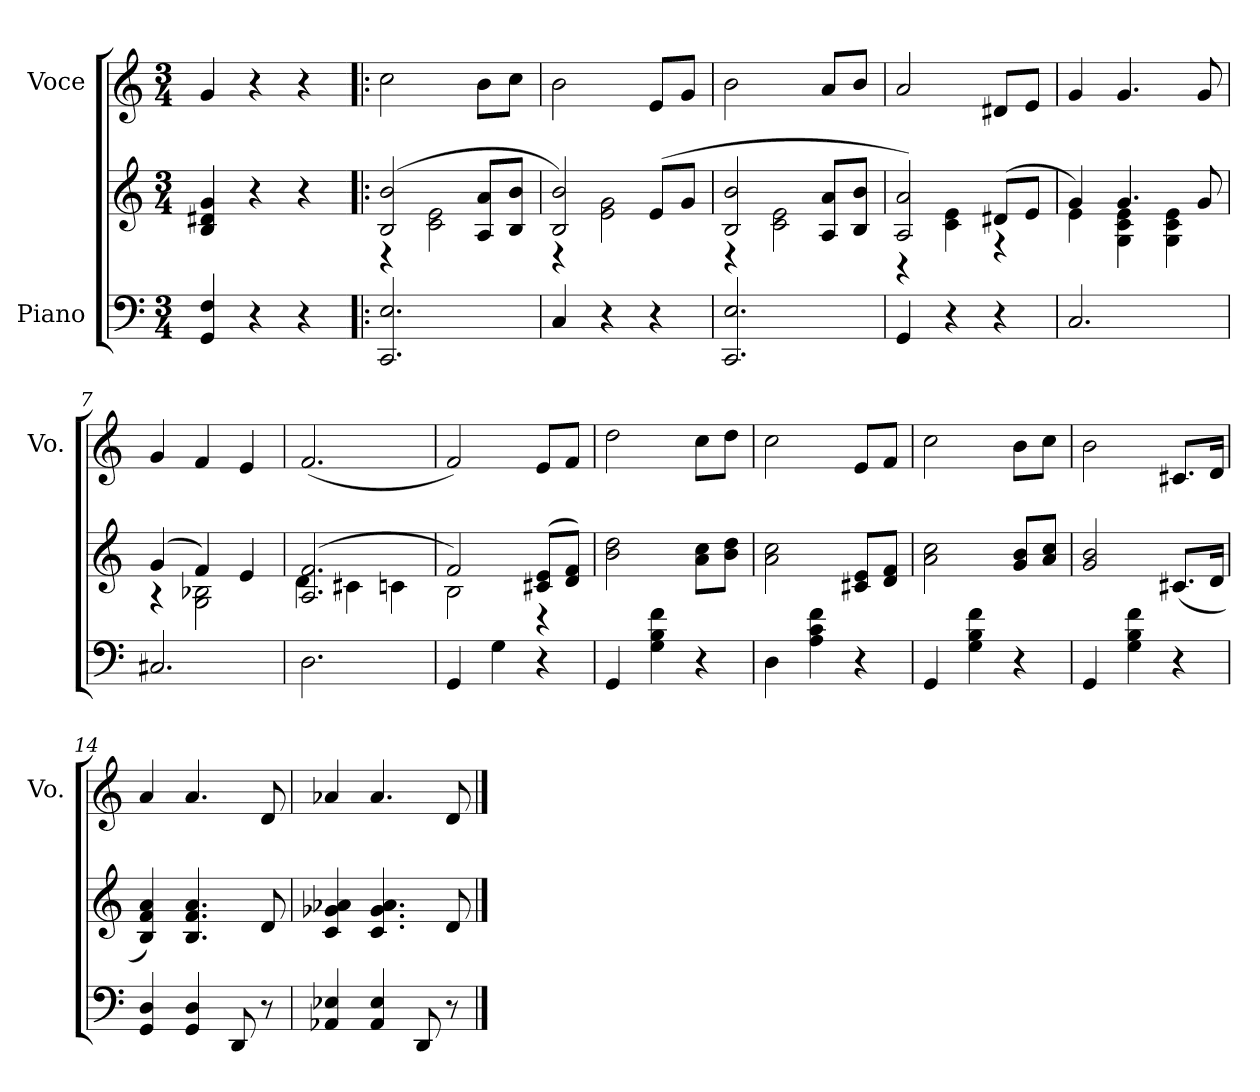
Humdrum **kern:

**kern	**kern	**kern
*part2	*part2	*part1
*staff3	*staff2	*staff1
*I"Piano	*	*I"Voce
*	*	*I'Vo.
*clefF4	*clefG2	*clefG2
*k[]	*k[]	*k[]
*M3/4	*M3/4	*M3/4
=1	=1	=1
4GG/ 4F/	4B/ 4d#X/ 4g/	4g/
4r	4r	4r
4r	4r	4r
=2!|:	=2!|:	=2!|:
*	*^	*
2.CC/ 2.E/	(>2B/ 2b/	4r	2cc\
.	.	2c\ 2e\	.
.	8A/ 8a/L	.	8b\L
.	8B/ 8b/J	.	8cc\J
=3	=3	=3	=3
4C/	2B/ 2b/)	4r	2b\
4r	.	2e\ 2g\	.
4r	(>8e/L	.	8e/L
.	8g/J	.	8g/J
=4	=4	=4	=4
2.CC/ 2.E/	2B/ 2b/	4r	2b\
.	.	2c\ 2e\	.
.	8A/ 8a/L	.	8a/L
.	8B/ 8b/J	.	8b/J
=5	=5	=5	=5
4GG/	2A/ 2a/)	4r	2a/
4r	.	4c\ 4e\	.
4r	(>8d#X/L	4r	8d#X/L
.	8e/J	.	8e/J
=6	=6	=6	=6
2.C/	4g/)	4e\	4g/
.	4.g/	4G\ 4c\ 4e\	4.g/
.	.	4G\ 4c\ 4e\	.
.	8g/	.	8g/
!!LO:LB:g=z
=7	=7	=7	=7
2.C#X/	(>4g/	4r	4g/
.	4f/)	2G\ 2B-X\	4f/
.	4e/	.	4e/
=8	=8	=8	=8
2.D\	(>2.A/ 2.f/	4d\	(<2.f/
.	.	4c#X\	.
.	.	4cn\	.
=9	=9	=9	=9
4GG/	2f/)	2B\	2f/)
4G\	.	.	.
4r	(>8c#X/ 8e/L	4r	8e/L
.	8d/ 8f/J)	.	8f/J
*	*v	*v	*
=10	=10	=10
4GG/	2b\ 2dd\	2dd\
4G\ 4B\ 4f\	.	.
4r	8a\ 8cc\L	8cc\L
.	8b\ 8dd\J	8dd\J
=11	=11	=11
4D\	2a\ 2cc\	2cc\
4A\ 4c\ 4f\	.	.
4r	8c#X/ 8e/L	8e/L
.	8d/ 8f/J	8f/J
=12	=12	=12
4GG/	2a\ 2cc\	2cc\
4G\ 4B\ 4f\	.	.
4r	8g/ 8b/L	8b\L
.	8a/ 8cc/J	8cc\J
!!LO:LB:g=z
=13	=13	=13
4GG/	2g/ 2b/	2b\
4G\ 4B\ 4f\	.	.
4r	(<8.c#X/L	8.c#X/L
.	16d/Jk	16d/Jk
=14	=14	=14
4GG/ 4D/	4B/ 4f/ 4a/)	4a/
4GG/ 4D/	4.B/ 4.f/ 4.a/	4.a/
8DD/	.	.
8r	8d/	8d/
=15	=15	=15
4AA-X/ 4E-X/	4c/ 4g-X/ 4a-X/	4a-X/
4AA-/ 4E-/	4.c/ 4.g-/ 4.a-/	4.a-/
8DD/	.	.
8r	8d/	8d/
==	==	==
*-	*-	*-
